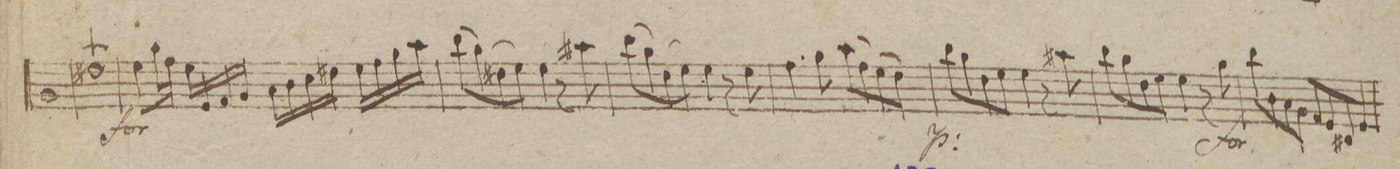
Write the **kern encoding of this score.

**kern	**dynam
*I"Violino. Principal	*
*clefG2	*
*k[f#c#g#]	*
*met(c)	*
*M4/4	*
1g#/	.
=90	=90
1dd#X\t	.
=91	=91
8ee\L	f
16gg#\L	.
16ff#\JJ	.
16ee\LL	.
16e/	.
16f#/	.
16g#/JJ	.
16a\LL	.
16b\	.
16cc#\	.
16dd#X\JJ	.
16ee\LL	.
16ff#\	.
16gg#\	.
16aa\JJ	.
=92	=92
(8bb\L	.
8gg#\)	.
(8dd#X\	.
8ee\J)	.
4ee\	.
8r	.
8aa#X\	.
=93	=93
(8bb\L	.
8gg#\)	.
(8dd\	.
8ee\J)	.
4ee\	.
8r	.
8ee\	.
=94	=94
4.ff#\	.
8gg#\	.
(8aa\L	.
8ff#\)	.
(8ee\	.
8dd\J)	.
=95	=95
8bb\L	p
8gg#\	.
8dd\	.
8ee\J	.
4ee\	.
8r	.
8aa#X\	.
=96	=96
8bb\L	.
8gg#\	.
8dd\	.
8ee\J	.
4ee\	.
8r	.
8gg#\	f
=97	=97
8bb\L	.
8b\	.
8a\	.
8g#\J	.
8f#/L	.
8e/	.
8d#X/	.
8e/J	.
=98	=98
*-	*-
